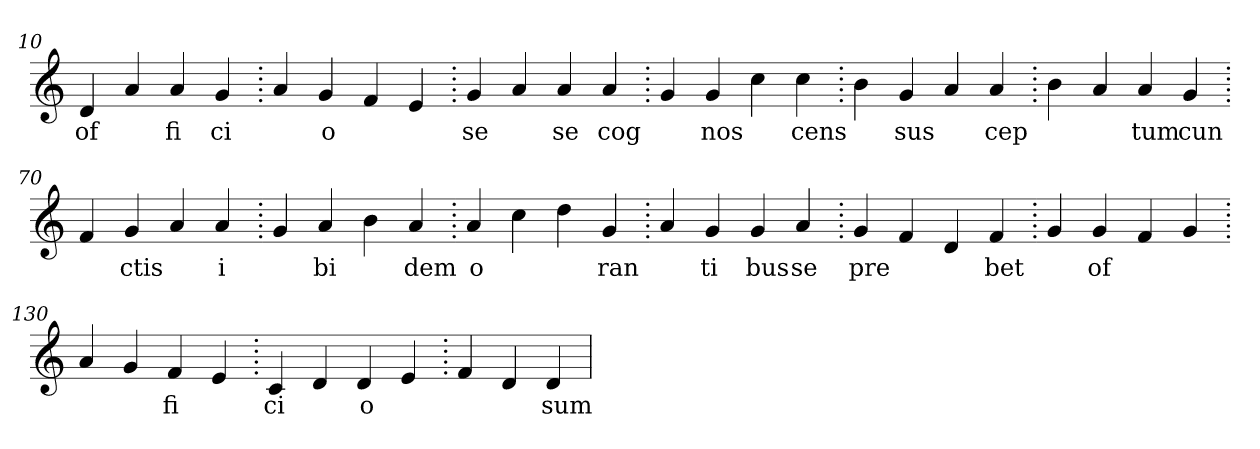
**kern	**text
*part1	*part1
*staff1	*staff1
*clefG2	*
=10.	=10.
4d	of
4a	.
4a	fi
4g	ci
=20.	=20.
4a	.
4g	o
4f	.
4e	.
=30.	=30.
4g	se
4a	.
4a	se
4a	cog
=40.	=40.
4g	.
4g	nos
4cc	.
4cc	cens
=50.	=50.
4b	.
4g	sus
4a	.
4a	cep
=60.	=60.
4b	.
4a	.
4a	tum
4g	cun
=70.	=70.
4f	.
4g	ctis
4a	.
4a	i
=80.	=80.
4g	.
4a	bi
4b	.
4a	dem
=90.	=90.
4a	o
4cc	.
4dd	.
4g	ran
=100.	=100.
4a	.
4g	ti
4g	bus
4a	se
=110.	=110.
4g	pre
4f	.
4d	.
4f	bet
=120.	=120.
4g	.
4g	of
4f	.
4g	.
=130.	=130.
4a	.
4g	.
4f	fi
4e	.
=140.	=140.
4c	ci
4d	.
4d	o
4e	.
=150.	=150.
4f	.
4d	.
4d	sum
=	=
*-	*-
